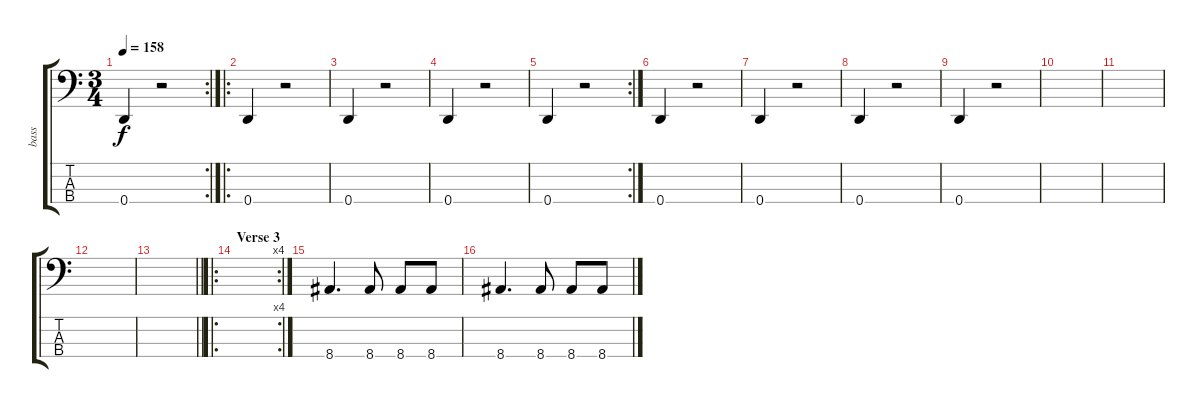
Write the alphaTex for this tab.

\track ("bass" "bass") {instrument electricbassfinger}
\staff {score tabs}
\tuning (G2 D2 A1 D1) {hide}
\rc 2
\ts (3 4)
\tempo 158
\clef f4
\ks c
0.4.4{dy f} r.2 |
\ro
0.4.4 r.2 |
0.4.4 r.2 |
0.4.4 r.2 |
\rc 2
0.4.4 r.2 |
0.4.4 r.2 |
0.4.4 r.2 |
0.4.4 r.2 |
0.4.4 r.2 |
|
|
|
\barLineRight lightlight
|
\ro
\rc 4
\section ("" "Verse 3")
|
8.4.4{d} 8.4.8 8.4.8 8.4.8 |
8.4.4{d} 8.4.8 8.4.8 8.4.8
